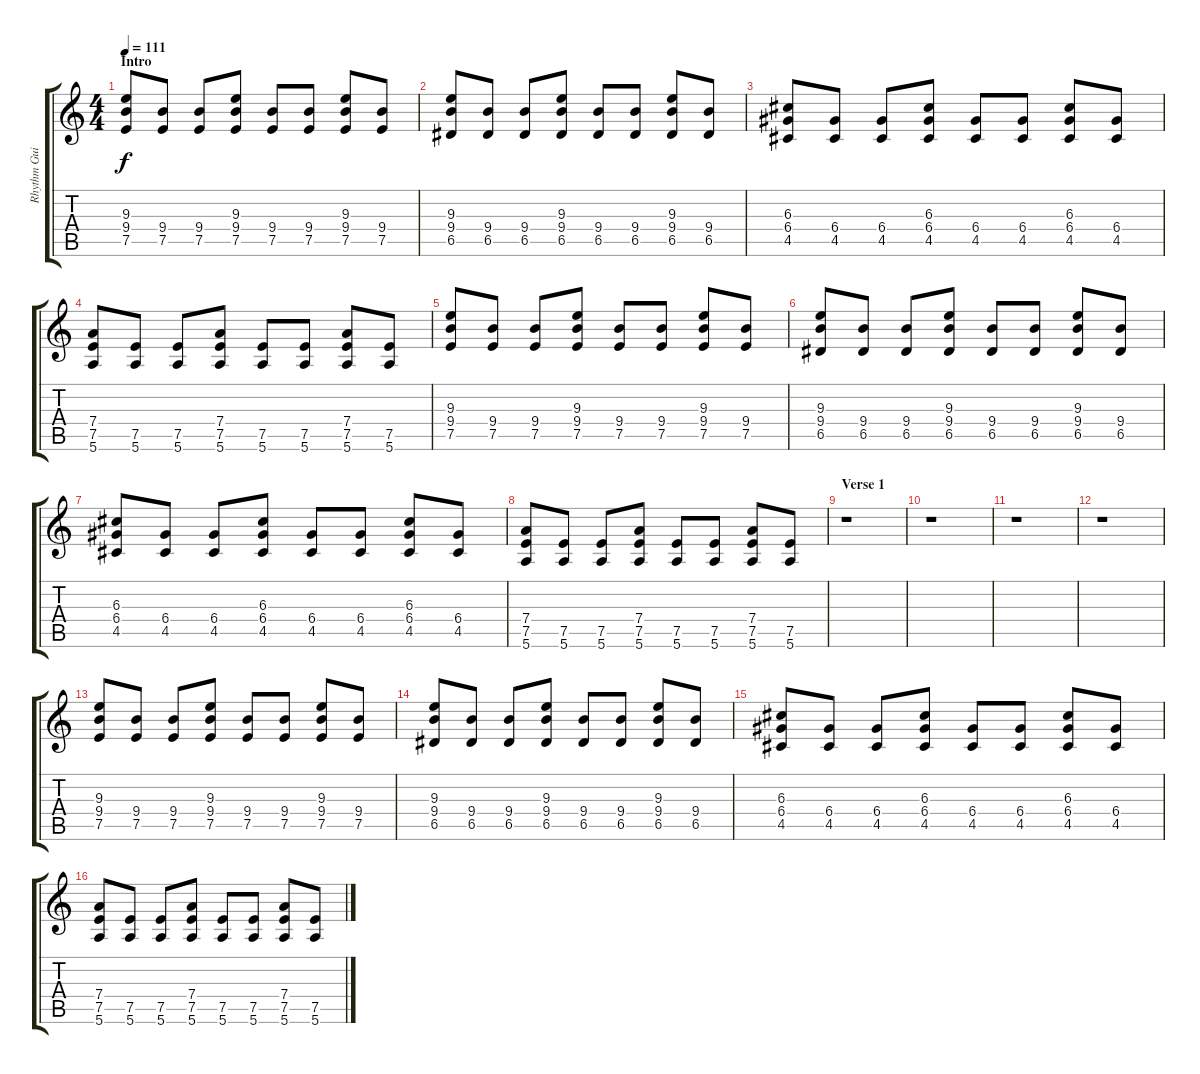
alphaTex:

\track ("Rhythm Guitar 1" "Rhythm Gui") {instrument distortionguitar}
\staff {score tabs}
\tuning (E4 B3 G3 D3 A2 E2) {hide}
\ts (4 4)
\section ("" "Intro")
\tempo 111
\clef g2
\ks c
(9.3 9.4 7.5).8{dy f instrument distortionguitar} (9.4 7.5).8 (9.4 7.5).8 (9.3 9.4 7.5).8 (9.4 7.5).8 (9.4 7.5).8 (9.3 9.4 7.5).8 (9.4 7.5).8 |
(9.3 9.4 6.5).8 (9.4 6.5).8 (9.4 6.5).8 (9.3 9.4 6.5).8 (9.4 6.5).8 (9.4 6.5).8 (9.3 9.4 6.5).8 (9.4 6.5).8 |
(6.3 6.4 4.5).8 (6.4 4.5).8 (6.4 4.5).8 (6.3 6.4 4.5).8 (6.4 4.5).8 (6.4 4.5).8 (6.3 6.4 4.5).8 (6.4 4.5).8 |
(7.4 7.5 5.6).8 (7.5 5.6).8 (7.5 5.6).8 (7.4 7.5 5.6).8 (7.5 5.6).8 (7.5 5.6).8 (7.4 7.5 5.6).8 (7.5 5.6).8 |
(9.3 9.4 7.5).8 (9.4 7.5).8 (9.4 7.5).8 (9.3 9.4 7.5).8 (9.4 7.5).8 (9.4 7.5).8 (9.3 9.4 7.5).8 (9.4 7.5).8 |
(9.3 9.4 6.5).8 (9.4 6.5).8 (9.4 6.5).8 (9.3 9.4 6.5).8 (9.4 6.5).8 (9.4 6.5).8 (9.3 9.4 6.5).8 (9.4 6.5).8 |
(6.3 6.4 4.5).8 (6.4 4.5).8 (6.4 4.5).8 (6.3 6.4 4.5).8 (6.4 4.5).8 (6.4 4.5).8 (6.3 6.4 4.5).8 (6.4 4.5).8 |
(7.4 7.5 5.6).8 (7.5 5.6).8 (7.5 5.6).8 (7.4 7.5 5.6).8 (7.5 5.6).8 (7.5 5.6).8 (7.4 7.5 5.6).8 (7.5 5.6).8 |
\section ("" "Verse 1")
r.1 |
r.1 |
r.1 |
r.1 |
(9.3 9.4 7.5).8 (9.4 7.5).8 (9.4 7.5).8 (9.3 9.4 7.5).8 (9.4 7.5).8 (9.4 7.5).8 (9.3 9.4 7.5).8 (9.4 7.5).8 |
(9.3 9.4 6.5).8 (9.4 6.5).8 (9.4 6.5).8 (9.3 9.4 6.5).8 (9.4 6.5).8 (9.4 6.5).8 (9.3 9.4 6.5).8 (9.4 6.5).8 |
(6.3 6.4 4.5).8 (6.4 4.5).8 (6.4 4.5).8 (6.3 6.4 4.5).8 (6.4 4.5).8 (6.4 4.5).8 (6.3 6.4 4.5).8 (6.4 4.5).8 |
(7.4 7.5 5.6).8 (7.5 5.6).8 (7.5 5.6).8 (7.4 7.5 5.6).8 (7.5 5.6).8 (7.5 5.6).8 (7.4 7.5 5.6).8 (7.5 5.6).8
